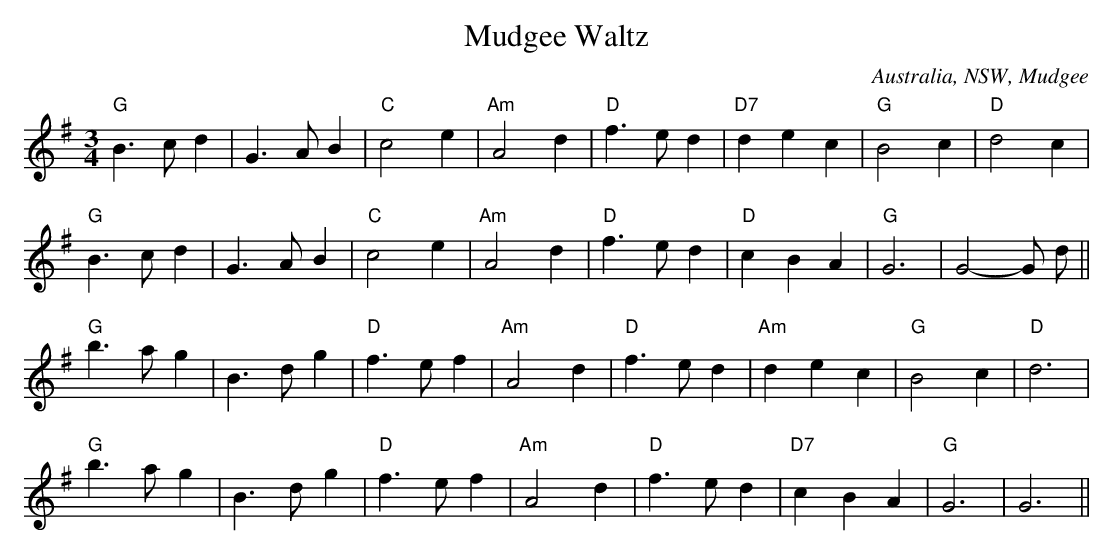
X:1
T:Mudgee Waltz
O:Australia, NSW, Mudgee
M:3/4
L:1/8
K:G
"G"B3cd2|G3AB2|"C"c4e2|"Am"A4d2|"D"f3ed2|"D7"d2e2c2|"G"B4c2|"D"d4c2|
"G"B3cd2|G3AB2|"C"c4e2|"Am"A4d2|"D"f3ed2|"D"c2B2A2|"G"G6|G4-G d||
"G"b3ag2|B3dg2|"D"f3ef2|"Am"A4d2|"D"f3ed2|"Am"d2e2c2|"G"B4c2|"D"d6|
"G"b3ag2|B3dg2|"D"f3ef2|"Am"A4d2|"D"f3ed2|"D7"c2B2A2|"G"G6|G6||
